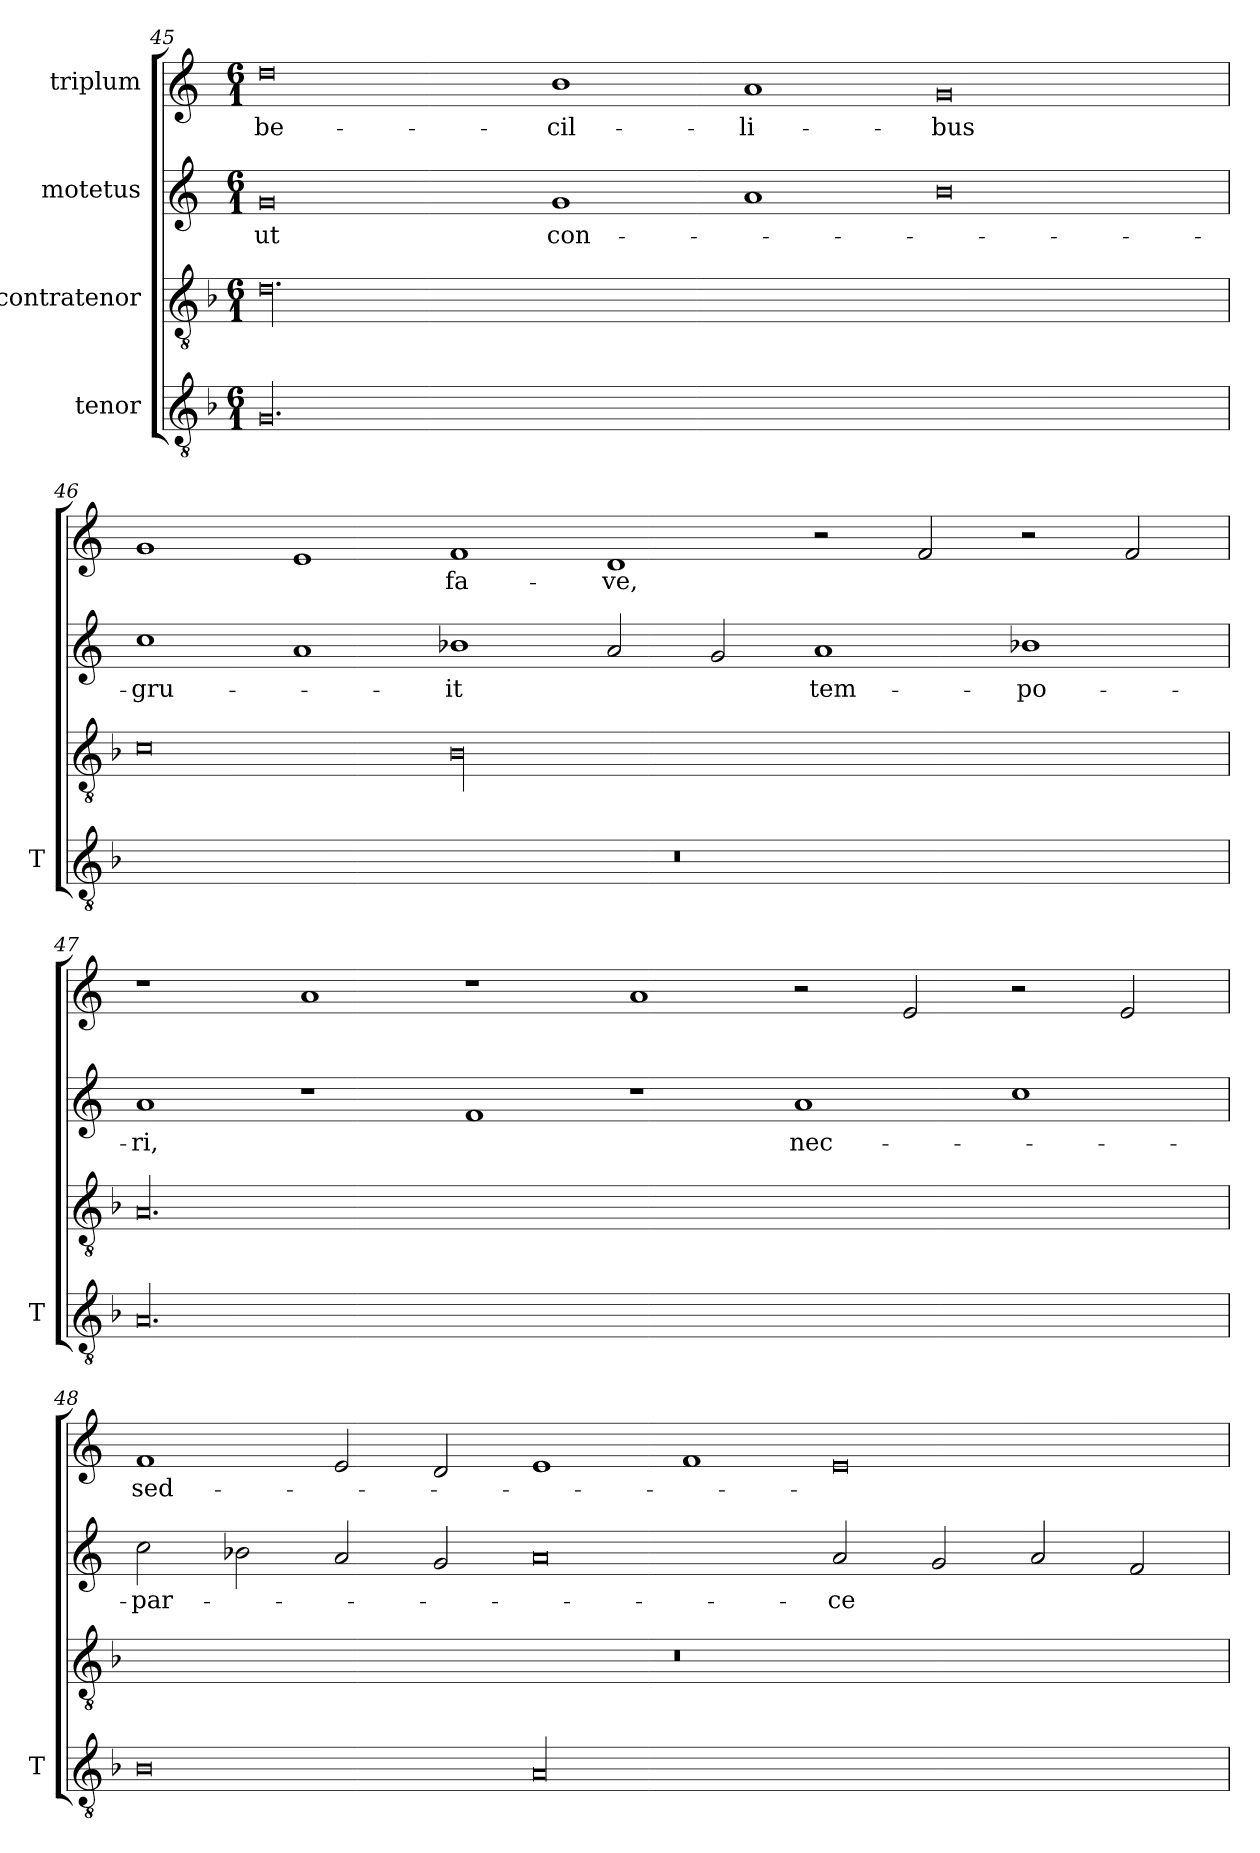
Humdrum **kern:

**kern	**kern	**kern	**text	**kern	**text
*part4	*part3	*part2	*part2	*part1	*part1
*staff4	*staff3	*staff2	*staff2	*staff1	*staff1
*I"tenor	*I"contratenor	*I"motetus	*	*I"triplum	*
*I'T	*	*	*	*	*
*clefGv2	*clefGv2	*clefG2	*	*clefG2	*
*k[b-]	*k[b-]	*k[]	*	*k[]	*
*F:	*F:	*C:	*	*C:	*
*M6/1	*M6/1	*M6/1	*	*M6/1	*
=45	=45	=45	=45	=45	=45
00.G/	00.d\	0g/	-ut	0dd\	-be-
.	.	1g/	con-	1b\	-cil-
.	.	1a/	.	1a/	-li-
.	.	0b\	.	0g/	-bus
=46	=46	=46	=46	=46	=46
00.r	0c\	1cc\	-gru-	1g/	.
.	.	1a/	.	1e/	.
.	00B-\	1b-X\	-it	1f/	fa-
.	.	2a/	.	1d/	-ve,
.	.	2g/	.	.	.
.	.	1a/	tem-	2r	.
.	.	.	.	2f/	.
.	.	1b-X\	-po-	2r	.
.	.	.	.	2f/	.
=47	=47	=47	=47	=47	=47
00.A/	00.A/	1a/	-ri,	1r	.
.	.	1r	.	1a/	.
.	.	1f/	.	1r	.
.	.	1r	.	1a/	.
.	.	1a/	nec-	2r	.
.	.	.	.	2e/	.
.	.	1cc\	.	2r	.
.	.	.	.	2e/	.
!!LO:PB:g=z
=48	=48	=48	=48	=48	=48
0B-\	00.r	2cc\	par-	1f/	sed-
.	.	2b-X\	.	.	.
.	.	2a/	.	2e/	.
.	.	2g/	.	2d/	.
00A/	.	0a/	.	1e/	.
.	.	.	.	1f/	.
.	.	2a/	-ce	0e/	.
.	.	2g/	.	.	.
.	.	2a/	.	.	.
.	.	2f/	.	.	.
=	=	=	=	=	=
*-	*-	*-	*-	*-	*-
